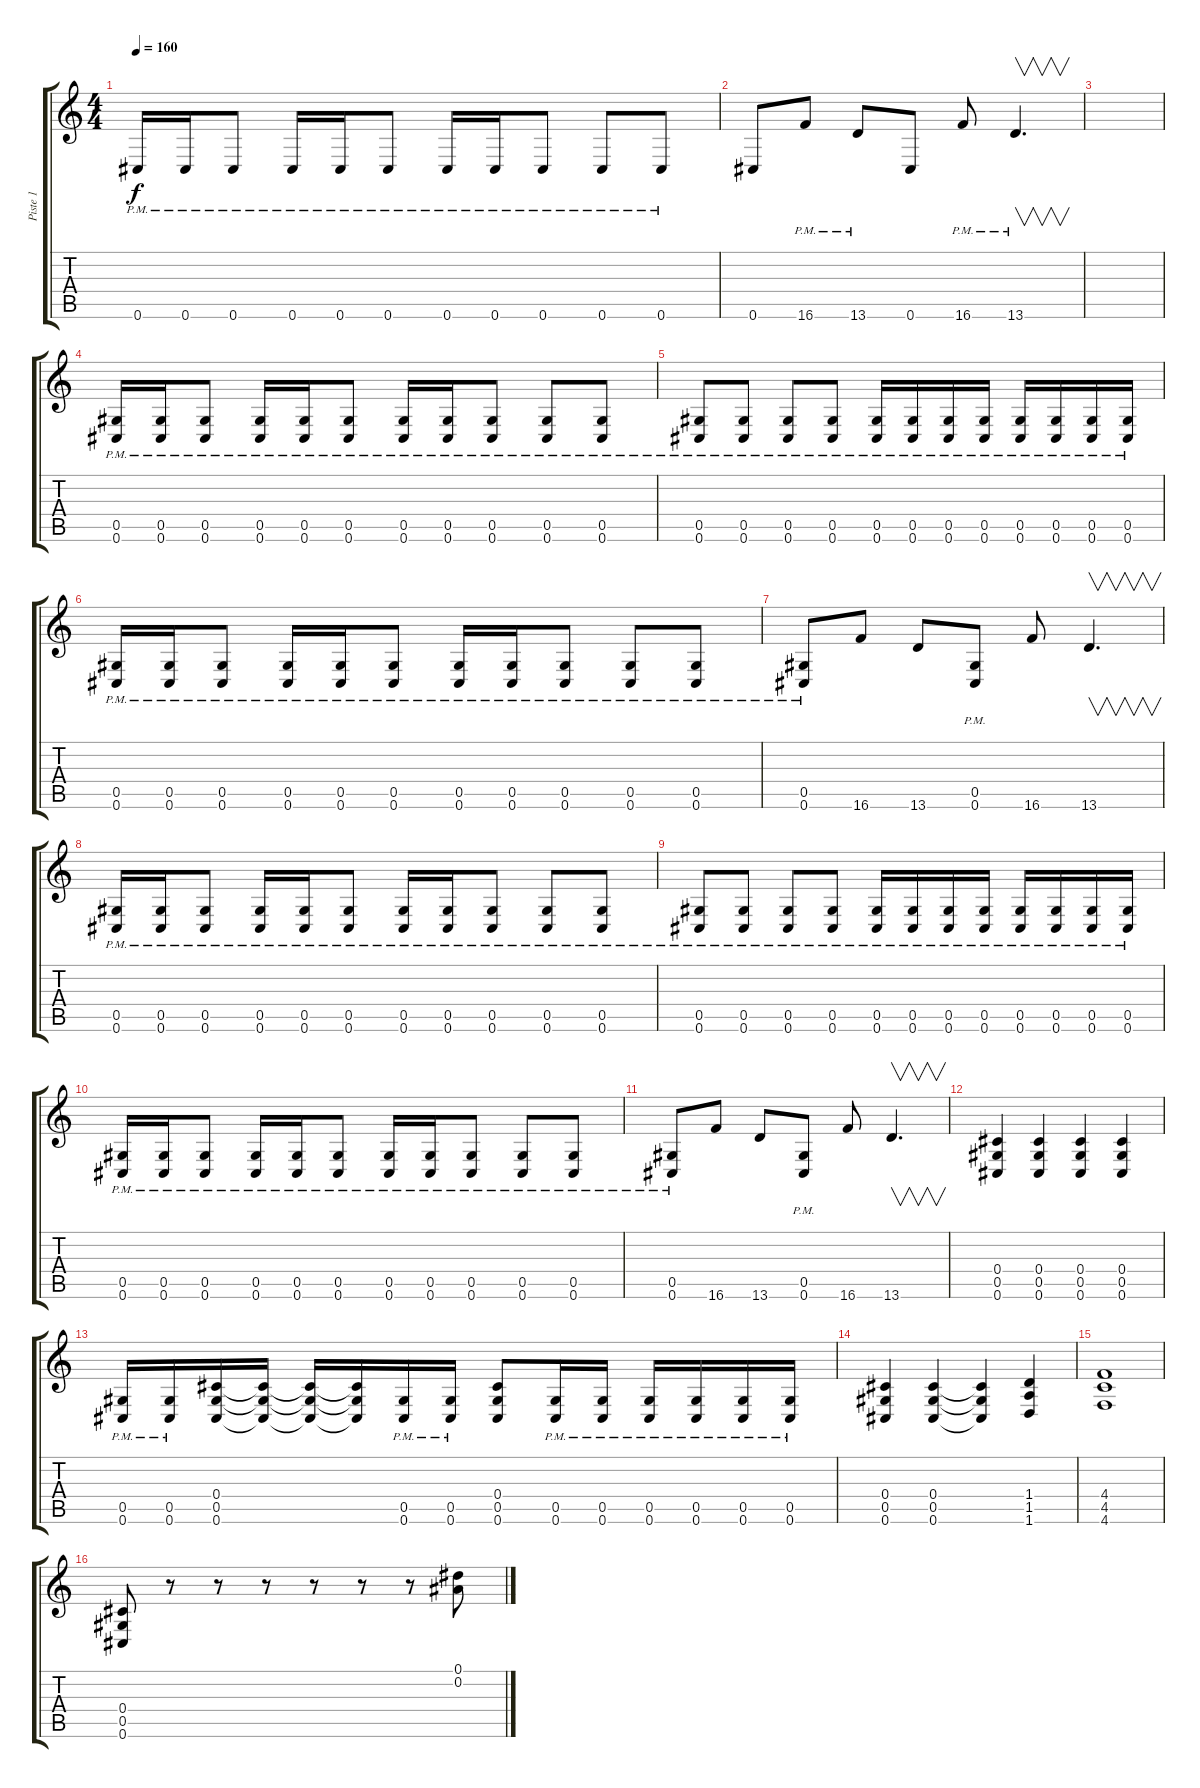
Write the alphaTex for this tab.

\track ("Piste 1" "Piste 1") {instrument distortionguitar}
\staff {score tabs}
\tuning (Eb4 Bb3 Gb3 Db3 Ab2 Db2) {hide}
\ts (4 4)
\tempo 160
\clef g2
\ks c
0.6{pm}.16{dy f} 0.6{pm}.16 0.6{pm}.8 0.6{pm}.16 0.6{pm}.16 0.6{pm}.8 0.6{pm}.16 0.6{pm}.16 0.6{pm}.8 0.6{pm}.8 0.6{pm}.8 |
0.6.8 16.6{pm}.8 13.6{pm}.8 0.6.8 16.6{pm}.8 13.6{pm}.4{v d} |
|
(0.5{pm} 0.6{pm}).16 (0.5{pm} 0.6{pm}).16 (0.5{pm} 0.6{pm}).8 (0.5{pm} 0.6{pm}).16 (0.5{pm} 0.6{pm}).16 (0.5{pm} 0.6{pm}).8 (0.5{pm} 0.6{pm}).16 (0.5{pm} 0.6{pm}).16 (0.5{pm} 0.6{pm}).8 (0.5{pm} 0.6{pm}).8 (0.5{pm} 0.6{pm}).8 |
(0.5{pm} 0.6{pm}).8 (0.5{pm} 0.6{pm}).8 (0.5{pm} 0.6{pm}).8 (0.5{pm} 0.6{pm}).8 (0.5{pm} 0.6{pm}).16 (0.5{pm} 0.6{pm}).16 (0.5{pm} 0.6{pm}).16 (0.5{pm} 0.6{pm}).16 (0.5{pm} 0.6{pm}).16 (0.5{pm} 0.6{pm}).16 (0.5{pm} 0.6{pm}).16 (0.5{pm} 0.6{pm}).16 |
(0.5{pm} 0.6{pm}).16 (0.5{pm} 0.6{pm}).16 (0.5{pm} 0.6{pm}).8 (0.5{pm} 0.6{pm}).16 (0.5{pm} 0.6{pm}).16 (0.5{pm} 0.6{pm}).8 (0.5{pm} 0.6{pm}).16 (0.5{pm} 0.6{pm}).16 (0.5{pm} 0.6{pm}).8 (0.5{pm} 0.6{pm}).8 (0.5{pm} 0.6{pm}).8 |
(0.5{pm} 0.6).8 16.6.8 13.6.8 (0.5{pm} 0.6{pm}).8 16.6.8 13.6.4{v d} |
(0.5{pm} 0.6{pm}).16 (0.5{pm} 0.6{pm}).16 (0.5{pm} 0.6{pm}).8 (0.5{pm} 0.6{pm}).16 (0.5{pm} 0.6{pm}).16 (0.5{pm} 0.6{pm}).8 (0.5{pm} 0.6{pm}).16 (0.5{pm} 0.6{pm}).16 (0.5{pm} 0.6{pm}).8 (0.5{pm} 0.6{pm}).8 (0.5{pm} 0.6{pm}).8 |
(0.5{pm} 0.6{pm}).8 (0.5{pm} 0.6{pm}).8 (0.5{pm} 0.6{pm}).8 (0.5{pm} 0.6{pm}).8 (0.5{pm} 0.6{pm}).16 (0.5{pm} 0.6{pm}).16 (0.5{pm} 0.6{pm}).16 (0.5{pm} 0.6{pm}).16 (0.5{pm} 0.6{pm}).16 (0.5{pm} 0.6{pm}).16 (0.5{pm} 0.6{pm}).16 (0.5{pm} 0.6{pm}).16 |
(0.5{pm} 0.6{pm}).16 (0.5{pm} 0.6{pm}).16 (0.5{pm} 0.6{pm}).8 (0.5{pm} 0.6{pm}).16 (0.5{pm} 0.6{pm}).16 (0.5{pm} 0.6{pm}).8 (0.5{pm} 0.6{pm}).16 (0.5{pm} 0.6{pm}).16 (0.5{pm} 0.6{pm}).8 (0.5{pm} 0.6{pm}).8 (0.5{pm} 0.6{pm}).8 |
(0.5{pm} 0.6).8 16.6.8 13.6.8 (0.5{pm} 0.6{pm}).8 16.6.8 13.6.4{v d} |
(0.4 0.5 0.6).4 (0.4 0.5 0.6).4 (0.4 0.5 0.6).4 (0.4 0.5 0.6).4 |
(0.5{pm} 0.6{pm}).16 (0.5{pm} 0.6{pm}).16 (0.4 0.5 0.6).16 (0.4{t} 0.5{t} 0.6{t}).16 (0.4{t} 0.5{t} 0.6{t}).16 (0.4{t} 0.5{t} 0.6{t}).16 (0.5{pm} 0.6{pm}).16 (0.5{pm} 0.6{pm}).16 (0.4 0.5 0.6).8 (0.5{pm} 0.6{pm}).16 (0.5{pm} 0.6{pm}).16 (0.5{pm} 0.6{pm}).16 (0.5{pm} 0.6{pm}).16 (0.5{pm} 0.6{pm}).16 (0.5{pm} 0.6{pm}).16 |
(0.4 0.5 0.6).4 (0.4 0.5 0.6).4 (0.4{t} 0.5{t} 0.6{t}).4 (1.4 1.5 1.6).4 |
(4.4 4.5 4.6).1 |
(0.4 0.5 0.6).8 r.8 r.8 r.8 r.8 r.8 r.8 (0.1 0.2).8
